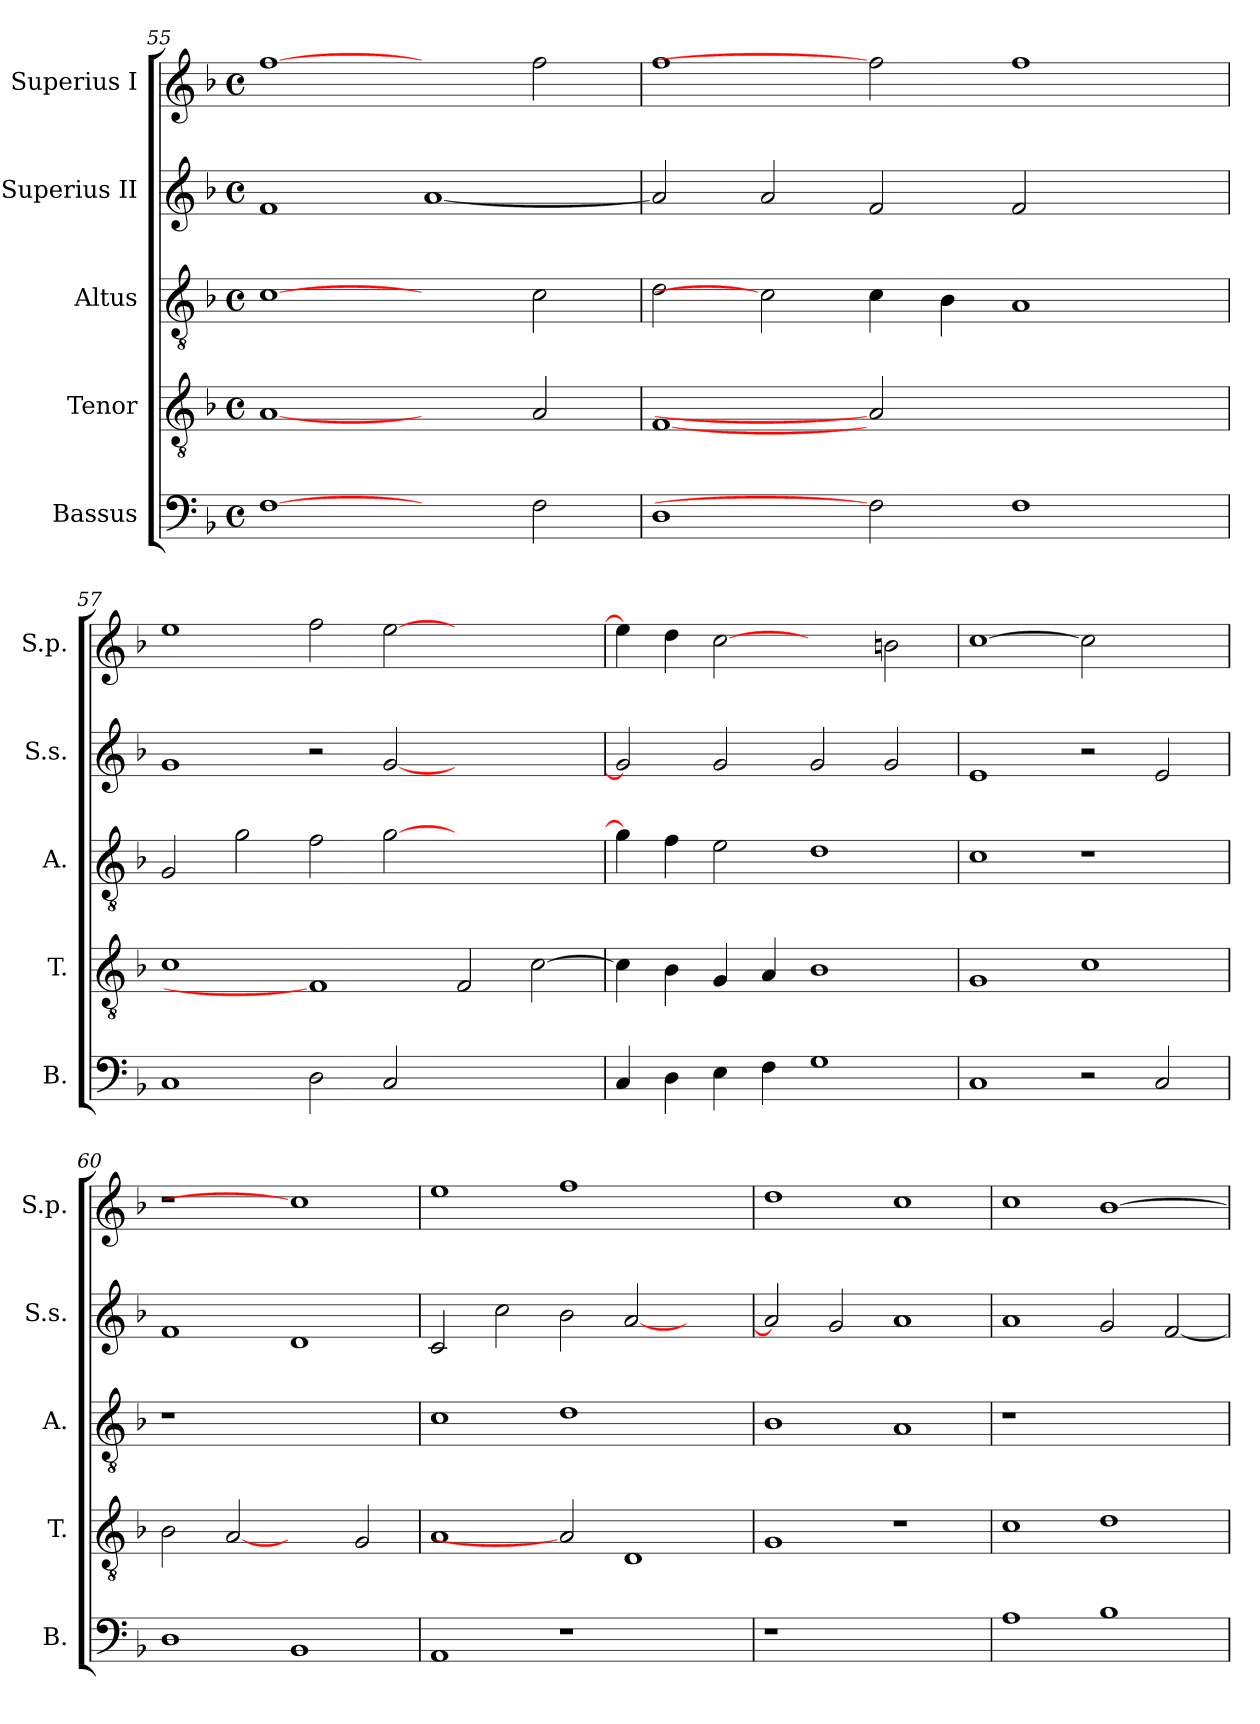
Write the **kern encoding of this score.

**kern	**kern	**kern	**kern	**kern
*part5	*part4	*part3	*part2	*part1
*staff5	*staff4	*staff3	*staff2	*staff1
*I"Bassus	*I"Tenor	*I"Altus	*I"Superius II	*I"Superius I
*I'B.	*I'T.	*I'A.	*I'S.s.	*I'S.p.
*clefF4	*clefGv2	*clefGv2	*clefG2	*clefG2
*	*ITrd7c12	*ITrd7c12	*	*
*k[b-]	*k[b-]	*k[b-]	*k[b-]	*k[b-]
*F:	*F:	*F:	*F:	*F:
*M4/4	*M4/4	*M4/4	*M4/4	*M4/4
*met(c)	*met(c)	*met(c)	*met(c)	*met(c)
=55	=55	=55	=55	=55
[1Fi	[1AAi	[1Ci	1fi	[1ffi
2ryy	2ryy	2ryy	[<1ai	2ryy
2Fi\	2AAi/	2Ci\	.	2ffi\
=56	=56	=56	=56	=56
1Di	[1FFi	2Di\	2ai/]	1ffi
.	.	2Ci]	2ai/	.
2Fi]	2AAi]	4Ci\	2fi/	2ffi]
.	.	4BB-i\	.	.
1Fi	1ryy	1AAi	2fi/	1ffi
.	.	.	2ryy	.
=57	=57	=57	=57	=57
1Ci	1Ci	2GGi/	1gi	1eei
.	.	2Gi\	.	.
2Di\	1FFi]	2Fi\	2r	2ffi\
2Ci/	.	[>2Gi\	[<2gi/	[>2eei\
1ryy	2FFi/	1ryy	1ryy	1ryy
.	[>2Ci\	.	.	.
!!LO:PB:g=z
=58	=58	=58	=58	=58
4Ci/	4Ci\]	4Gi\]	2gi/]	4eei\]
4Di\	4BB-i\	4Fi\	.	4ddi\
4Ei\	4GGi/	2Ei\	2gi/	[2cci
4Fi\	4AAi/	.	.	.
1Gi	1BB-i	1Di	2gi/	2ryy
.	.	.	2gi/	2bni\
=59	=59	=59	=59	=59
1Ci	1GGi	1Ci	1ei	[1cci
2r	1Ci	1r	2r	2cci]
2Ci/	.	.	2ei/	2ryy
=60	=60	=60	=60	=60
!	!	!LO:N:vis=1	!	!LO:N:vis=1
1Di	2BB-i\	1r	1fi	1r
.	[2AAi	.	.	.
1BB-i	2ryy	1ryy	1di	1cci]
.	2GGi/	.	.	.
=61	=61	=61	=61	=61
1AAi	1AAi	1Ci	2ci/	1eei
.	.	.	2cci\	.
1r	2AAi]	1Di	2b-i\	1ffi
.	1DDi	.	[<2ai/	.
2ryy	.	2ryy	2ryy	2ryy
=62	=62	=62	=62	=62
!LO:N:vis=1	!	!	!	!
1r	1GGi	1BB-i	2ai/]	1ddi
.	.	.	2gi/	.
1ryy	1r	1AAi	1ai	1cci
!!LO:LB:g=z
=63	=63	=63	=63	=63
!	!	!LO:N:vis=1	!	!
1Ai	1Ci	1r	1ai	1cci
1B-i	1Di	1ryy	2gi/	[>1b-i
.	.	.	[<2fi/	.
=	=	=	=	=
*-	*-	*-	*-	*-
